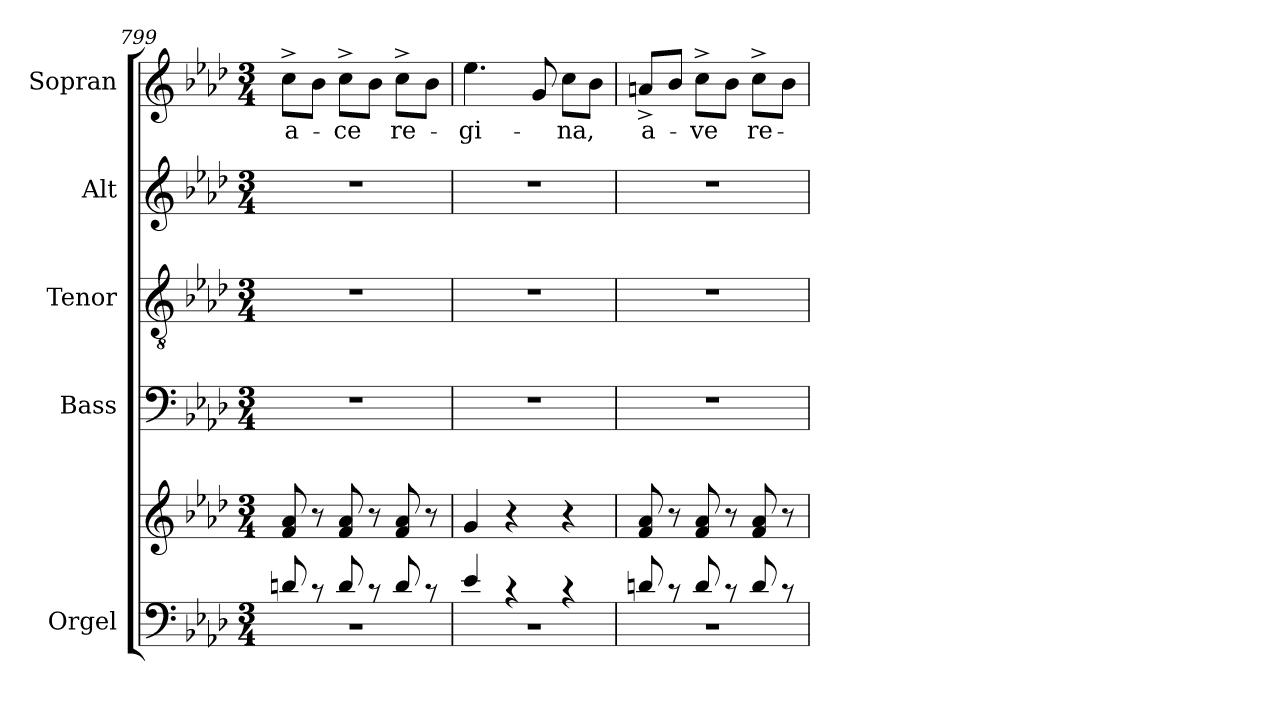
**kern	**kern	**kern	**kern	**kern	**kern	**text
*part5	*part5	*part4	*part3	*part2	*part1	*part1
*staff6	*staff5	*staff4	*staff3	*staff2	*staff1	*staff1
*I"Orgel	*	*I"Bass	*I"Tenor	*I"Alt	*I"Sopran	*
*I'Org.	*	*I'B.	*I'T.	*I'A.	*I'S.	*
*clefF4	*clefG2	*clefF4	*clefGv2	*clefG2	*clefG2	*
*k[b-e-a-d-]	*k[b-e-a-d-]	*k[b-e-a-d-]	*k[b-e-a-d-]	*k[b-e-a-d-]	*k[b-e-a-d-]	*
*A-:	*A-:	*A-:	*A-:	*A-:	*A-:	*
*M3/4	*M3/4	*M3/4	*M3/4	*M3/4	*M3/4	*
=799	=799	=799	=799	=799	=799	=799
*^	*	*	*	*	*	*
!	!LO:N:vis=1	!	!	!	!	!	!LO:LY:b
8dn/	2.r	8f/ 8a-/	2.r	2.r	2.r	8cc^>\L	a-
8rc	.	8r	.	.	.	8b-\J	.
!	!	!	!	!	!	!	!LO:LY:b
8d/	.	8f/ 8a-/	.	.	.	8cc^>\L	-ce
8rc	.	8r	.	.	.	8b-\J	.
!	!	!	!	!	!	!	!LO:LY:b
8d/	.	8f/ 8a-/	.	.	.	8cc^>\L	re-
8rc	.	8r	.	.	.	8b-\J	.
!!LO:LB:g=z
=800	=800	=800	=800	=800	=800	=800	=800
!	!LO:N:vis=1	!	!	!	!	!	!LO:LY:b
4e-/	2.r	4g/	2.r	2.r	2.r	4.ee-\	-gi-
4rc	.	4r	.	.	.	.	.
.	.	.	.	.	.	8g/	.
!	!	!	!	!	!	!	!LO:LY:b
4rc	.	4r	.	.	.	8cc\L	-na,
.	.	.	.	.	.	8b-\J	.
=801	=801	=801	=801	=801	=801	=801	=801
!	!LO:N:vis=1	!	!	!	!	!	!LO:LY:b
8dn/	2.r	8f/ 8a-/	2.r	2.r	2.r	8an^</L	a-
8rc	.	8r	.	.	.	8b-/J	.
!	!	!	!	!	!	!	!LO:LY:b
8d/	.	8f/ 8a-/	.	.	.	8cc^>\L	-ve
8rc	.	8r	.	.	.	8b-\J	.
!	!	!	!	!	!	!	!LO:LY:b
8d/	.	8f/ 8a-/	.	.	.	8cc^>\L	re-
8rc	.	8r	.	.	.	8b-\J	.
*v	*v	*	*	*	*	*	*
=	=	=	=	=	=	=
*-	*-	*-	*-	*-	*-	*-
